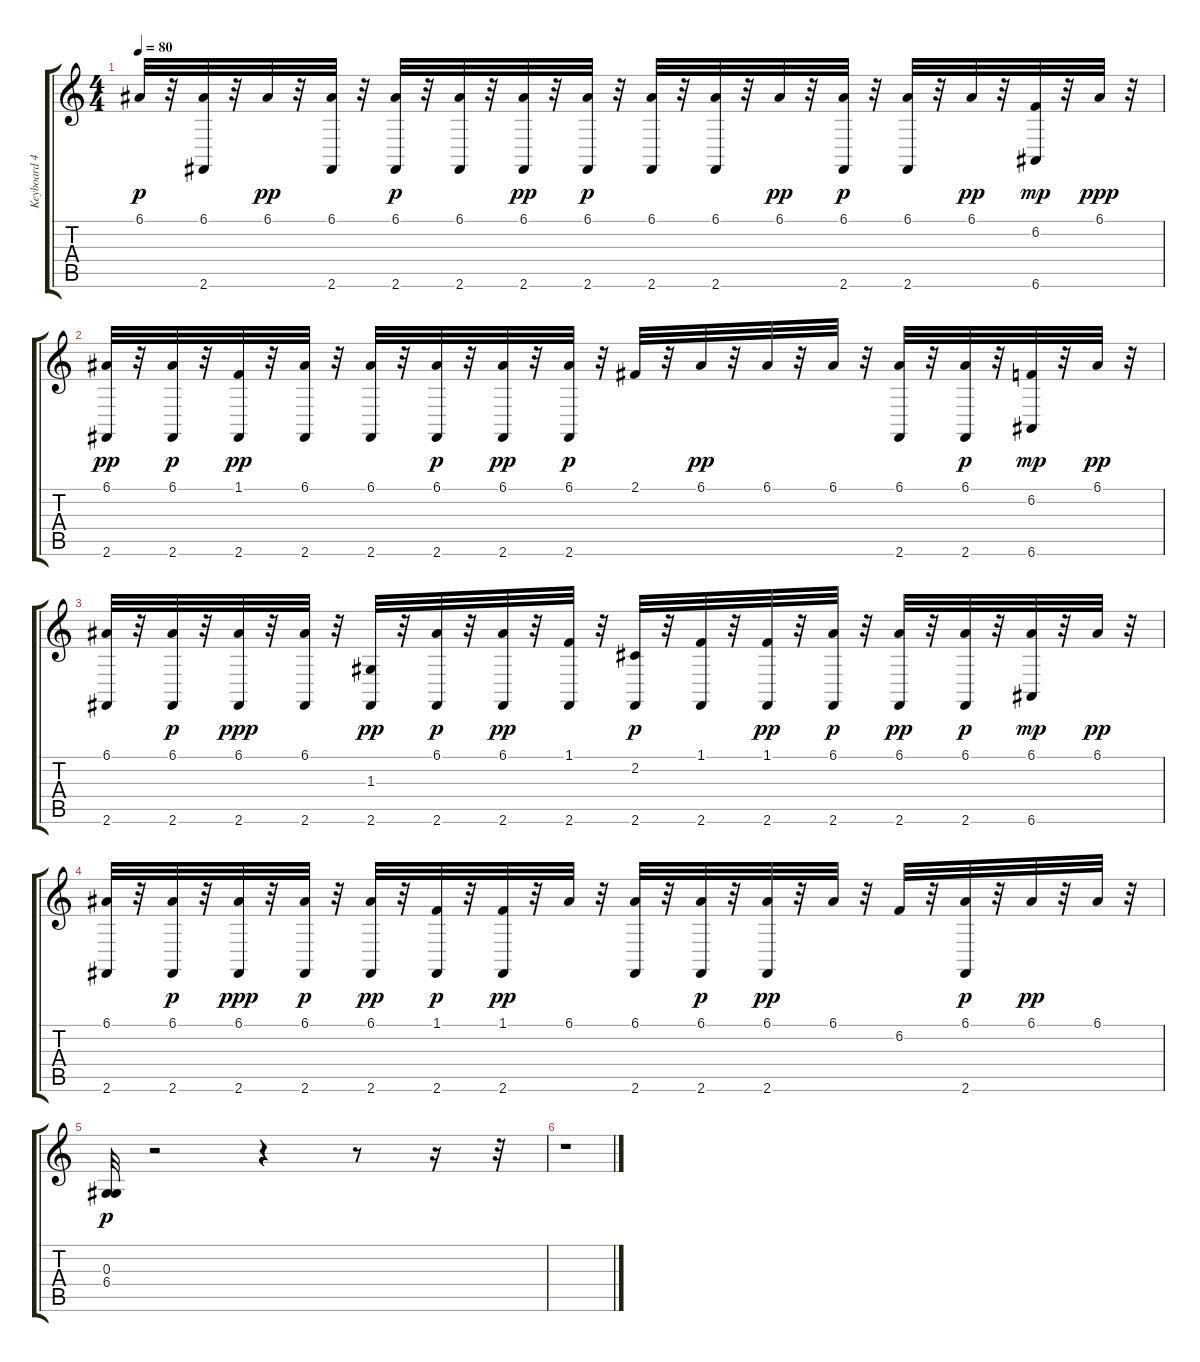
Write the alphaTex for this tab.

\track ("Keyboard 4" "Keyboard 4") {instrument piccolo}
\staff {score tabs}
\tuning (E4 B3 G3 D3 A2 E2) {hide}
\ts (4 4)
\tempo 80
\clef g2
\ks c
6.1.32{dy p} r.32 (6.1 2.6).32 r.32 6.1.32{dy pp} r.32 (6.1 2.6).32 r.32 (6.1 2.6).32{dy p} r.32 (6.1 2.6).32 r.32 (6.1 2.6).32{dy pp} r.32 (6.1 2.6).32{dy p} r.32 (6.1 2.6).32 r.32 (6.1 2.6).32 r.32 6.1.32{dy pp} r.32 (6.1 2.6).32{dy p} r.32 (6.1 2.6).32 r.32 6.1.32{dy pp} r.32 (6.2 6.6).32{dy mp} r.32 6.1.32{dy ppp} r.32 |
(6.1 2.6).32{dy pp} r.32 (6.1 2.6).32{dy p} r.32 (1.1 2.6).32{dy pp} r.32 (6.1 2.6).32 r.32 (6.1 2.6).32 r.32 (6.1 2.6).32{dy p} r.32 (6.1 2.6).32{dy pp} r.32 (6.1 2.6).32{dy p} r.32 2.1.32 r.32 6.1.32{dy pp} r.32 6.1.32 r.32 6.1.32 r.32 (6.1 2.6).32 r.32 (6.1 2.6).32{dy p} r.32 (6.2 6.6).32{dy mp} r.32 6.1.32{dy pp} r.32 |
(6.1 2.6).32 r.32 (6.1 2.6).32{dy p} r.32 (6.1 2.6).32{dy ppp} r.32 (6.1 2.6).32 r.32 (1.3 2.6).32{dy pp} r.32 (6.1 2.6).32{dy p} r.32 (6.1 2.6).32{dy pp} r.32 (1.1 2.6).32 r.32 (2.2 2.6).32{dy p} r.32 (1.1 2.6).32 r.32 (1.1 2.6).32{dy pp} r.32 (6.1 2.6).32{dy p} r.32 (6.1 2.6).32{dy pp} r.32 (6.1 2.6).32{dy p} r.32 (6.1 6.6).32{dy mp} r.32 6.1.32{dy pp} r.32 |
(6.1 2.6).32 r.32 (6.1 2.6).32{dy p} r.32 (6.1 2.6).32{dy ppp} r.32 (6.1 2.6).32{dy p} r.32 (6.1 2.6).32{dy pp} r.32 (1.1 2.6).32{dy p} r.32 (1.1 2.6).32{dy pp} r.32 6.1.32 r.32 (6.1 2.6).32 r.32 (6.1 2.6).32{dy p} r.32 (6.1 2.6).32{dy pp} r.32 6.1.32 r.32 6.2.32 r.32 (6.1 2.6).32{dy p} r.32 6.1.32{dy pp} r.32 6.1.32 r.32 |
(0.3 6.4).32{dy p} r.2 r.4 r.8 r.16 r.32 |
r.1
